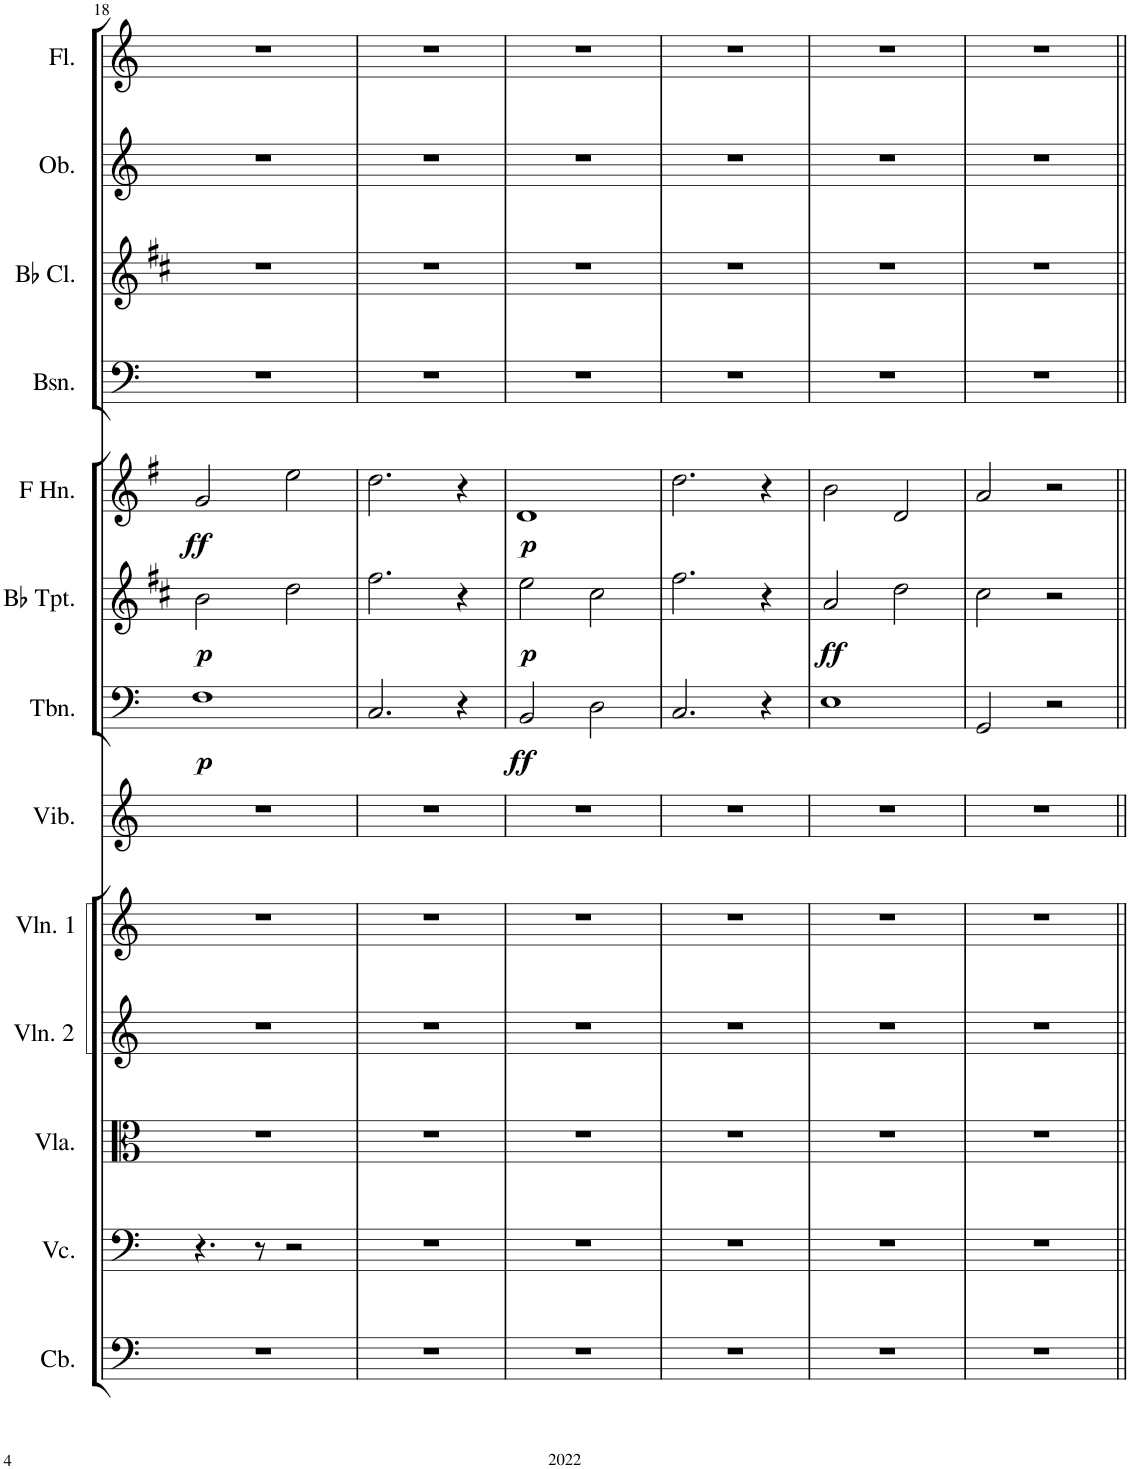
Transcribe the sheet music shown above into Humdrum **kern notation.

**kern	**kern	**kern	**kern	**kern	**kern	**kern	**dynam	**kern	**dynam	**kern	**dynam	**kern	**kern	**kern	**kern
*part13	*part12	*part11	*part10	*part9	*part8	*part7	*part7	*part6	*part6	*part5	*part5	*part4	*part3	*part2	*part1
*staff13	*staff12	*staff11	*staff10	*staff9	*staff8	*staff7	*staff7	*staff6	*staff6	*staff5	*staff5	*staff4	*staff3	*staff2	*staff1
*I"Contrabass	*I"Violoncello	*I"Viola	*I"Violin 2	*I"Violin 1	*I"Vibraphone	*I"Trombone	*	*I"Bb Trumpet	*	*I"Horn in F	*	*I"Bassoon	*I"Bb Clarinet	*I"Oboe	*I"Flute
*I'Cb.	*I'Vc.	*I'Vla.	*I'Vln. 2	*I'Vln. 1	*I'Vib.	*I'Tbn.	*	*I'Bb Tpt.	*	*	*	*I'Bsn.	*I'Bb Cl.	*I'Ob.	*I'Fl.
!!LO:PB:g=z
*clefF4	*clefF4	*clefC3	*clefG2	*clefG2	*clefG2	*clefF4	*	*clefG2	*	*clefG2	*	*clefF4	*clefG2	*clefG2	*clefG2
*Trd7c12	*	*	*	*	*	*	*	*Trd1c2	*	*Trd4c7	*	*	*Trd1c2	*	*
*k[]	*k[]	*k[]	*k[]	*k[]	*k[]	*k[]	*	*k[f#c#]	*	*k[f#]	*	*k[]	*k[f#c#]	*k[]	*k[]
*M2/2	*M2/2	*M2/2	*M2/2	*M2/2	*M2/2	*M2/2	*	*M2/2	*	*M2/2	*	*M2/2	*M2/2	*M2/2	*M2/2
*met(c|)	*met(c|)	*met(c|)	*met(c|)	*met(c|)	*met(c|)	*met(c|)	*	*met(c|)	*	*met(c|)	*	*met(c|)	*met(c|)	*met(c|)	*met(c|)
=18	=18	=18	=18	=18	=18	=18	=18	=18	=18	=18	=18	=18	=18	=18	=18
!	!	!	!	!	!	!	!LO:DY:b	!	!LO:DY:b	!	!LO:DY:b	!	!	!	!
1r	4.r	1r	1r	1r	1r	1F	p	2b\	p	2g/	ff	1r	1r	1r	1r
.	8r	.	.	.	.	.	.	.	.	.	.	.	.	.	.
.	2r	.	.	.	.	.	.	2dd\	.	2ee\	.	.	.	.	.
=19	=19	=19	=19	=19	=19	=19	=19	=19	=19	=19	=19	=19	=19	=19	=19
1r	1r	1r	1r	1r	1r	2.C/	.	2.ff#\	.	2.dd\	.	1r	1r	1r	1r
.	.	.	.	.	.	4r	.	4r	.	4r	.	.	.	.	.
=20	=20	=20	=20	=20	=20	=20	=20	=20	=20	=20	=20	=20	=20	=20	=20
!	!	!	!	!	!	!	!LO:DY:b	!	!LO:DY:b	!	!LO:DY:b	!	!	!	!
1r	1r	1r	1r	1r	1r	2BB/	ff	2ee\	p	1d	p	1r	1r	1r	1r
.	.	.	.	.	.	2D\	.	2cc#\	.	.	.	.	.	.	.
=21	=21	=21	=21	=21	=21	=21	=21	=21	=21	=21	=21	=21	=21	=21	=21
1r	1r	1r	1r	1r	1r	2.C/	.	2.ff#\	.	2.dd\	.	1r	1r	1r	1r
.	.	.	.	.	.	4r	.	4r	.	4r	.	.	.	.	.
=22	=22	=22	=22	=22	=22	=22	=22	=22	=22	=22	=22	=22	=22	=22	=22
!	!	!	!	!	!	!	!	!	!LO:DY:b	!	!	!	!	!	!
1r	1r	1r	1r	1r	1r	1E	.	2a/	ff	2b\	.	1r	1r	1r	1r
.	.	.	.	.	.	.	.	2dd\	.	2d/	.	.	.	.	.
=23	=23	=23	=23	=23	=23	=23	=23	=23	=23	=23	=23	=23	=23	=23	=23
1r	1r	1r	1r	1r	1r	2GG/	.	2cc#\	.	2a/	.	1r	1r	1r	1r
.	.	.	.	.	.	2r	.	2r	.	2r	.	.	.	.	.
=||	=||	=||	=||	=||	=||	=||	=||	=||	=||	=||	=||	=||	=||	=||	=||
*-	*-	*-	*-	*-	*-	*-	*-	*-	*-	*-	*-	*-	*-	*-	*-
